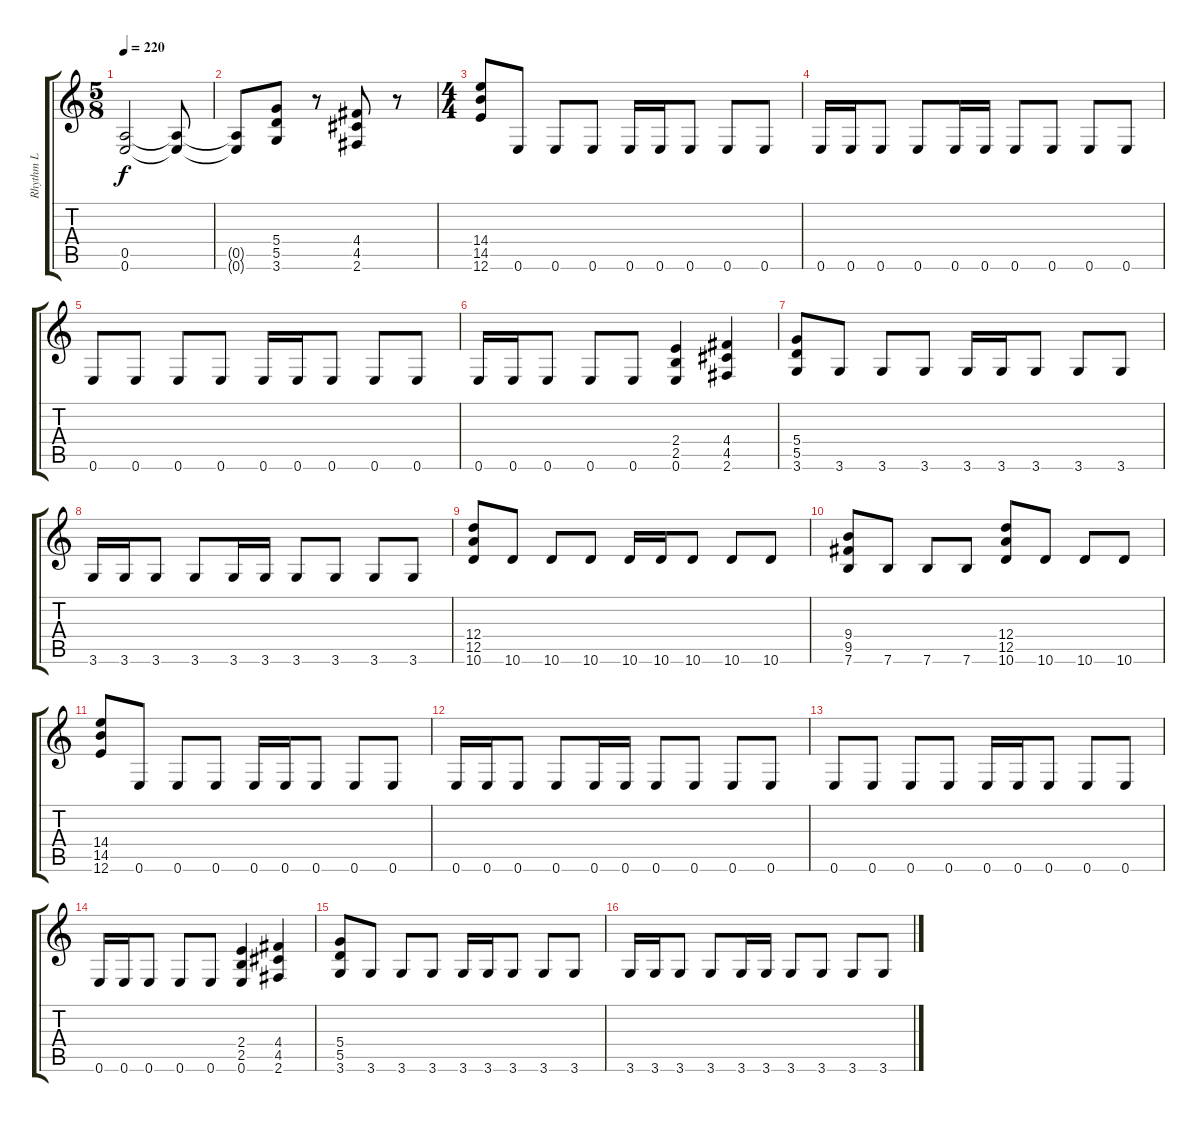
\track ("Rhythm L" "Rhythm L") {instrument distortionguitar}
\staff {score tabs}
\tuning (E4 B3 G3 D3 A2 E2) {hide}
\ts (5 8)
\tempo 220
\clef g2
\ks c
(0.5 0.6).2{dy f} (0.5{t} 0.6{t}).8 |
(0.5{t} 0.6{t}).8 (5.4 5.5 3.6).8 r.8 (4.4 4.5 2.6).8 r.8 |
\ts (4 4)
(14.4 14.5 12.6).8 0.6.8 0.6.8 0.6.8 0.6.16 0.6.16 0.6.8 0.6.8 0.6.8 |
0.6.16 0.6.16 0.6.8 0.6.8 0.6.16 0.6.16 0.6.8 0.6.8 0.6.8 0.6.8 |
0.6.8 0.6.8 0.6.8 0.6.8 0.6.16 0.6.16 0.6.8 0.6.8 0.6.8 |
0.6.16 0.6.16 0.6.8 0.6.8 0.6.8 (2.4 2.5 0.6).4 (4.4 4.5 2.6).4 |
(5.4 5.5 3.6).8 3.6.8 3.6.8 3.6.8 3.6.16 3.6.16 3.6.8 3.6.8 3.6.8 |
3.6.16 3.6.16 3.6.8 3.6.8 3.6.16 3.6.16 3.6.8 3.6.8 3.6.8 3.6.8 |
(12.4 12.5 10.6).8 10.6.8 10.6.8 10.6.8 10.6.16 10.6.16 10.6.8 10.6.8 10.6.8 |
(9.4 9.5 7.6).8 7.6.8 7.6.8 7.6.8 (12.4 12.5 10.6).8 10.6.8 10.6.8 10.6.8 |
(14.4 14.5 12.6).8 0.6.8 0.6.8 0.6.8 0.6.16 0.6.16 0.6.8 0.6.8 0.6.8 |
0.6.16 0.6.16 0.6.8 0.6.8 0.6.16 0.6.16 0.6.8 0.6.8 0.6.8 0.6.8 |
0.6.8 0.6.8 0.6.8 0.6.8 0.6.16 0.6.16 0.6.8 0.6.8 0.6.8 |
0.6.16 0.6.16 0.6.8 0.6.8 0.6.8 (2.4 2.5 0.6).4 (4.4 4.5 2.6).4 |
(5.4 5.5 3.6).8 3.6.8 3.6.8 3.6.8 3.6.16 3.6.16 3.6.8 3.6.8 3.6.8 |
3.6.16 3.6.16 3.6.8 3.6.8 3.6.16 3.6.16 3.6.8 3.6.8 3.6.8 3.6.8
